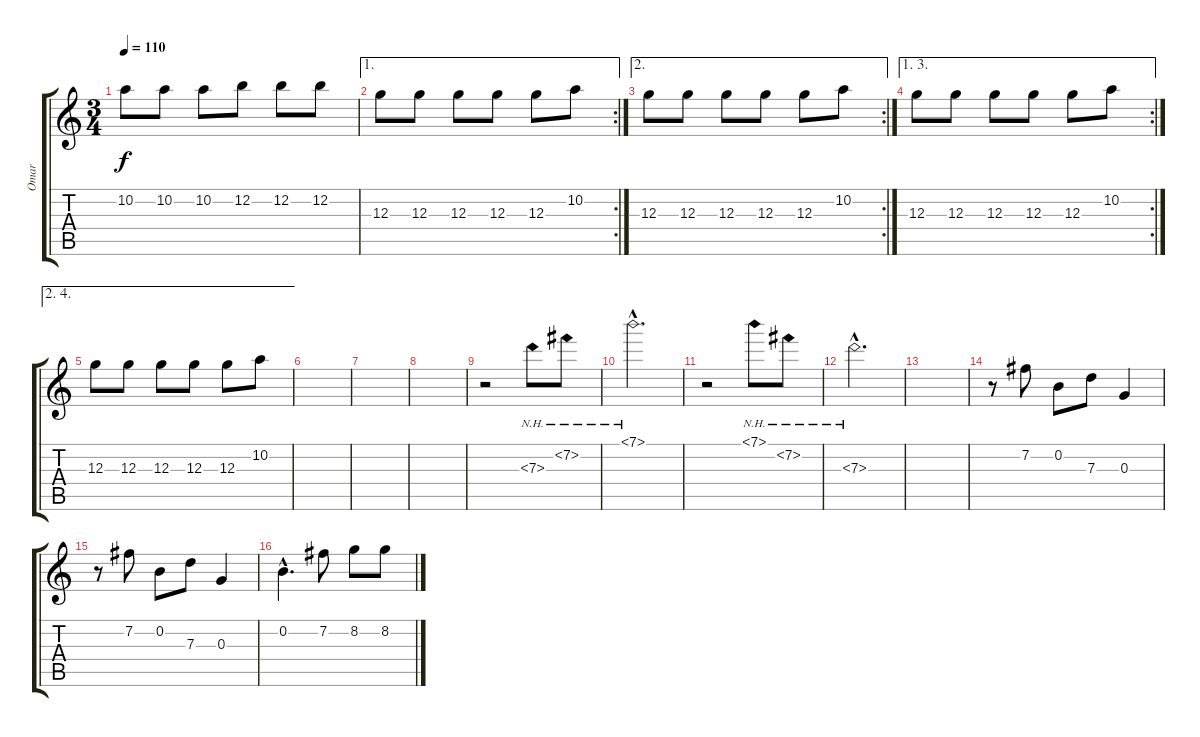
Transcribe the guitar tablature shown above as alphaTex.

\track ("Omar" "Omar") {instrument electricguitarclean}
\staff {score tabs}
\tuning (E4 B3 G3 D3 A2 E2) {hide}
\ts (3 4)
\tempo 110
\clef g2
\ks c
10.2.8{dy f instrument distortionguitar} 10.2.8 10.2.8 12.2.8 12.2.8 12.2.8 |
\ae 1
\rc 2
12.3.8{instrument distortionguitar} 12.3.8 12.3.8 12.3.8 12.3.8 10.2.8 |
\ae 2
\rc 2
12.3.8{instrument distortionguitar} 12.3.8 12.3.8 12.3.8 12.3.8 10.2.8 |
\ae (1 3)
\rc 2
12.3.8{instrument distortionguitar} 12.3.8 12.3.8 12.3.8 12.3.8 10.2.8 |
\ae (2 4)
12.3.8{instrument distortionguitar} 12.3.8 12.3.8 12.3.8 12.3.8 10.2.8 |
|
|
|
r.2 7.3{nh}.8 7.2{nh}.8 |
7.1{nh hac}.2{d} |
r.2 7.1{nh}.8 7.2{nh}.8 |
7.3{nh hac}.2{d} |
|
r.8 7.2.8 0.2.8 7.3.8 0.3.4 |
r.8 7.2.8 0.2.8 7.3.8 0.3.4 |
0.2{hac}.4{d} 7.2.8 8.2.8 8.2.8
